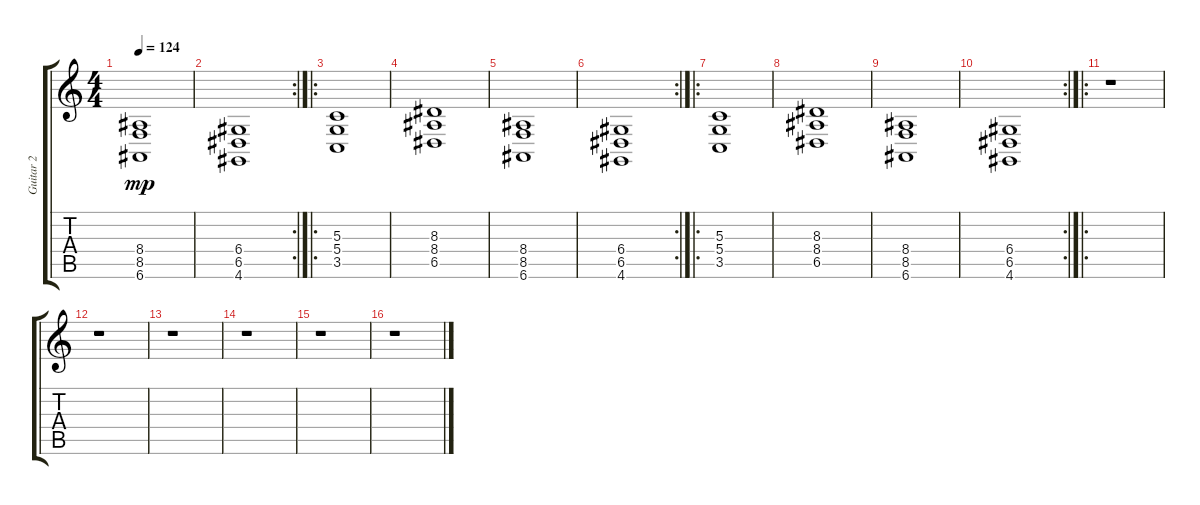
\track ("Guitar 2" "Guitar 2") {instrument lead2sawtooth}
\staff {score tabs}
\tuning (E4 B3 G3 D3 A2 E2) {hide}
\ts (4 4)
\tempo 124
\clef g2
\ks c
(8.4 8.5 6.6).1{dy mp} |
\rc 2
(6.4 6.5 4.6).1 |
\ro
(5.3 5.4 3.5).1 |
(8.3 8.4 6.5).1 |
(8.4 8.5 6.6).1 |
\rc 2
(6.4 6.5 4.6).1 |
\ro
(5.3 5.4 3.5).1 |
(8.3 8.4 6.5).1 |
(8.4 8.5 6.6).1 |
\rc 2
(6.4 6.5 4.6).1 |
\ro
r.1 |
r.1 |
r.1 |
r.1 |
r.1 |
r.1
